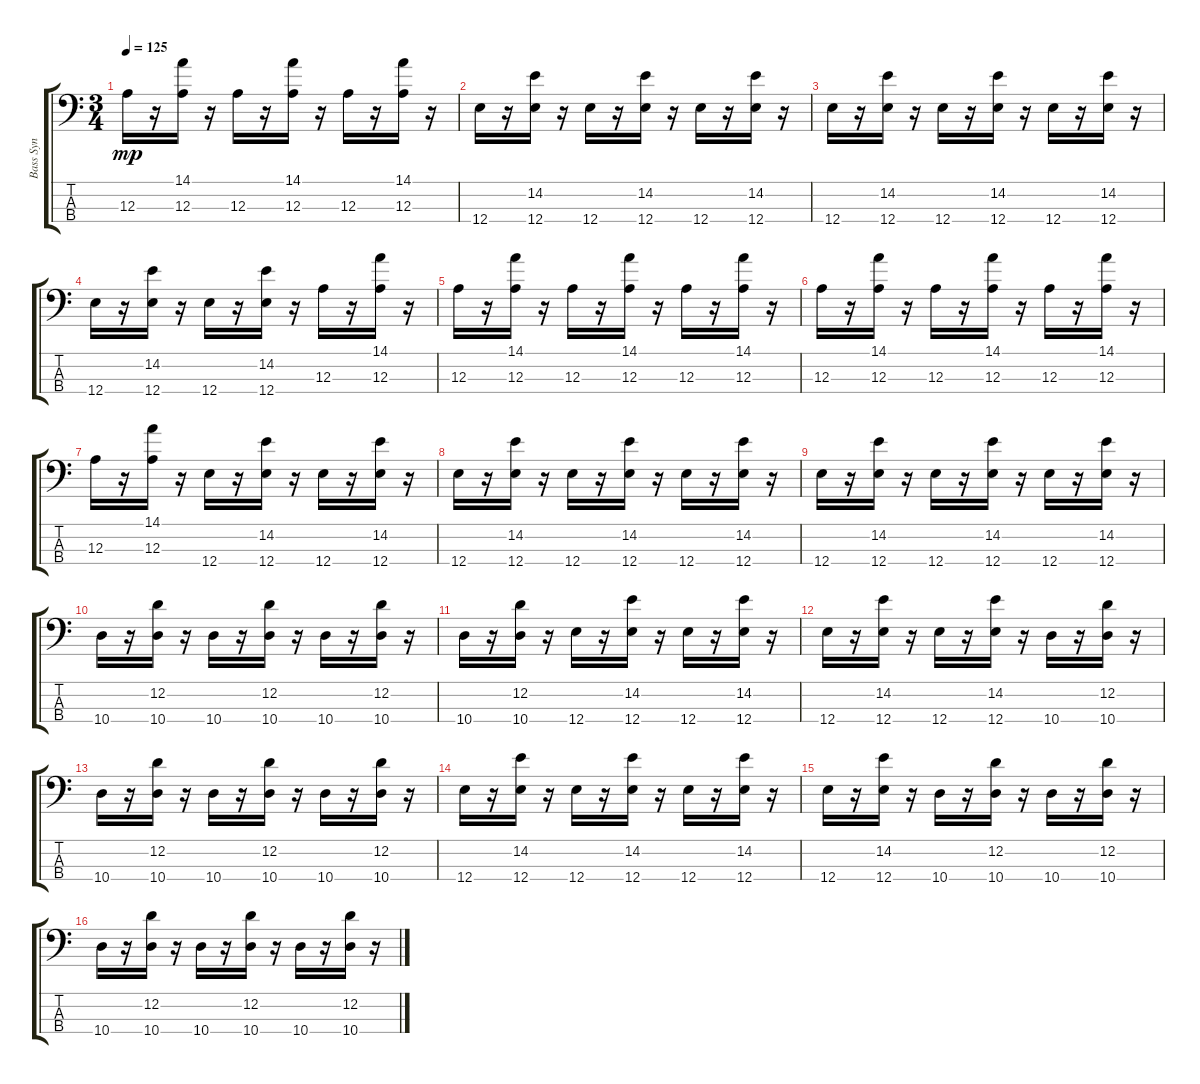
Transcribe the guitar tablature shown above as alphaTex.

\track ("Bass Syn" "Bass Syn") {instrument synthbass1}
\staff {score tabs}
\tuning (G2 D2 A1 E1) {hide}
\ts (3 4)
\tempo 125
\clef f4
\ks c
12.3.16{dy mp} r.16 (14.1 12.3).16 r.16 12.3.16 r.16 (14.1 12.3).16 r.16 12.3.16 r.16 (14.1 12.3).16 r.16 |
12.4.16 r.16 (14.2 12.4).16 r.16 12.4.16 r.16 (14.2 12.4).16 r.16 12.4.16 r.16 (14.2 12.4).16 r.16 |
12.4.16 r.16 (14.2 12.4).16 r.16 12.4.16 r.16 (14.2 12.4).16 r.16 12.4.16 r.16 (14.2 12.4).16 r.16 |
12.4.16 r.16 (14.2 12.4).16 r.16 12.4.16 r.16 (14.2 12.4).16 r.16 12.3.16 r.16 (14.1 12.3).16 r.16 |
12.3.16 r.16 (14.1 12.3).16 r.16 12.3.16 r.16 (14.1 12.3).16 r.16 12.3.16 r.16 (14.1 12.3).16 r.16 |
12.3.16 r.16 (14.1 12.3).16 r.16 12.3.16 r.16 (14.1 12.3).16 r.16 12.3.16 r.16 (14.1 12.3).16 r.16 |
12.3.16 r.16 (14.1 12.3).16 r.16 12.4.16 r.16 (14.2 12.4).16 r.16 12.4.16 r.16 (14.2 12.4).16 r.16 |
12.4.16 r.16 (14.2 12.4).16 r.16 12.4.16 r.16 (14.2 12.4).16 r.16 12.4.16 r.16 (14.2 12.4).16 r.16 |
12.4.16 r.16 (14.2 12.4).16 r.16 12.4.16 r.16 (14.2 12.4).16 r.16 12.4.16 r.16 (14.2 12.4).16 r.16 |
10.4.16 r.16 (12.2 10.4).16 r.16 10.4.16 r.16 (12.2 10.4).16 r.16 10.4.16 r.16 (12.2 10.4).16 r.16 |
10.4.16 r.16 (12.2 10.4).16 r.16 12.4.16 r.16 (14.2 12.4).16 r.16 12.4.16 r.16 (14.2 12.4).16 r.16 |
12.4.16 r.16 (14.2 12.4).16 r.16 12.4.16 r.16 (14.2 12.4).16 r.16 10.4.16 r.16 (12.2 10.4).16 r.16 |
10.4.16 r.16 (12.2 10.4).16 r.16 10.4.16 r.16 (12.2 10.4).16 r.16 10.4.16 r.16 (12.2 10.4).16 r.16 |
12.4.16 r.16 (14.2 12.4).16 r.16 12.4.16 r.16 (14.2 12.4).16 r.16 12.4.16 r.16 (14.2 12.4).16 r.16 |
12.4.16 r.16 (14.2 12.4).16 r.16 10.4.16 r.16 (12.2 10.4).16 r.16 10.4.16 r.16 (12.2 10.4).16 r.16 |
10.4.16 r.16 (12.2 10.4).16 r.16 10.4.16 r.16 (12.2 10.4).16 r.16 10.4.16 r.16 (12.2 10.4).16 r.16
